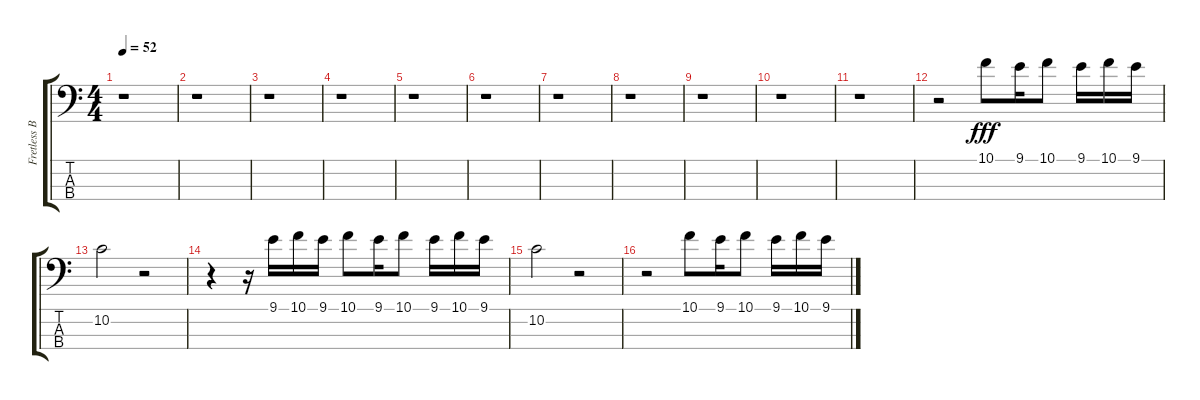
\track ("Fretless Bass" "Fretless B") {instrument fretlessbass}
\staff {score tabs}
\tuning (G2 D2 A1 E1) {hide}
\ts (4 4)
\tempo 52
\clef f4
\ks c
r.1{dy fff instrument fretlessbass} |
r.1 |
r.1 |
r.1 |
r.1 |
r.1 |
r.1 |
r.1 |
r.1 |
r.1 |
r.1 |
r.2 10.1.8 9.1.16 10.1.8 9.1.16 10.1.16 9.1.16 |
10.2.2 r.2 |
r.4 r.16 9.1.16 10.1.16 9.1.16 10.1.8 9.1.16 10.1.8 9.1.16 10.1.16 9.1.16 |
10.2.2 r.2 |
r.2 10.1.8 9.1.16 10.1.8 9.1.16 10.1.16 9.1.16
